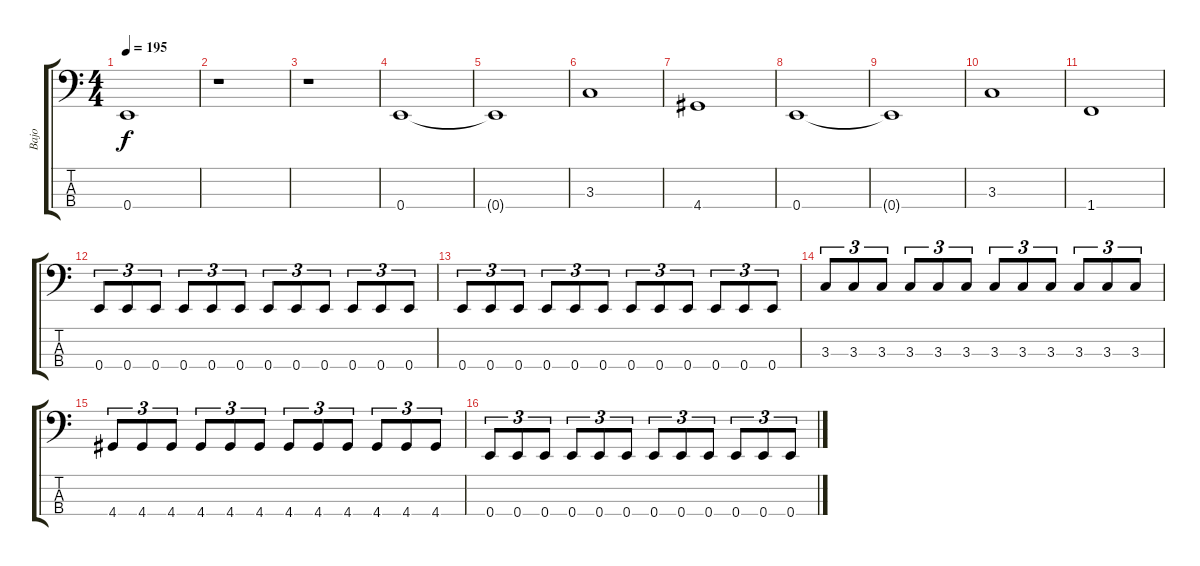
\track ("Bajo" "Bajo") {instrument electricbasspick}
\staff {score tabs}
\tuning (G2 D2 A1 E1) {hide}
\ts (4 4)
\tempo 195
\clef f4
\ks c
0.4{t}.1{dy f} |
r.1 |
r.1 |
0.4.1 |
0.4{t}.1 |
3.3.1 |
4.4.1 |
0.4.1 |
0.4{t}.1 |
3.3.1 |
1.4.1 |
0.4.8{tu (3 2)} 0.4.8{tu (3 2)} 0.4.8{tu (3 2)} 0.4.8{tu (3 2)} 0.4.8{tu (3 2)} 0.4.8{tu (3 2)} 0.4.8{tu (3 2)} 0.4.8{tu (3 2)} 0.4.8{tu (3 2)} 0.4.8{tu (3 2)} 0.4.8{tu (3 2)} 0.4.8{tu (3 2)} |
0.4.8{tu (3 2)} 0.4.8{tu (3 2)} 0.4.8{tu (3 2)} 0.4.8{tu (3 2)} 0.4.8{tu (3 2)} 0.4.8{tu (3 2)} 0.4.8{tu (3 2)} 0.4.8{tu (3 2)} 0.4.8{tu (3 2)} 0.4.8{tu (3 2)} 0.4.8{tu (3 2)} 0.4.8{tu (3 2)} |
3.3.8{tu (3 2)} 3.3.8{tu (3 2)} 3.3.8{tu (3 2)} 3.3.8{tu (3 2)} 3.3.8{tu (3 2)} 3.3.8{tu (3 2)} 3.3.8{tu (3 2)} 3.3.8{tu (3 2)} 3.3.8{tu (3 2)} 3.3.8{tu (3 2)} 3.3.8{tu (3 2)} 3.3.8{tu (3 2)} |
4.4.8{tu (3 2)} 4.4.8{tu (3 2)} 4.4.8{tu (3 2)} 4.4.8{tu (3 2)} 4.4.8{tu (3 2)} 4.4.8{tu (3 2)} 4.4.8{tu (3 2)} 4.4.8{tu (3 2)} 4.4.8{tu (3 2)} 4.4.8{tu (3 2)} 4.4.8{tu (3 2)} 4.4.8{tu (3 2)} |
0.4.8{tu (3 2)} 0.4.8{tu (3 2)} 0.4.8{tu (3 2)} 0.4.8{tu (3 2)} 0.4.8{tu (3 2)} 0.4.8{tu (3 2)} 0.4.8{tu (3 2)} 0.4.8{tu (3 2)} 0.4.8{tu (3 2)} 0.4.8{tu (3 2)} 0.4.8{tu (3 2)} 0.4.8{tu (3 2)}
